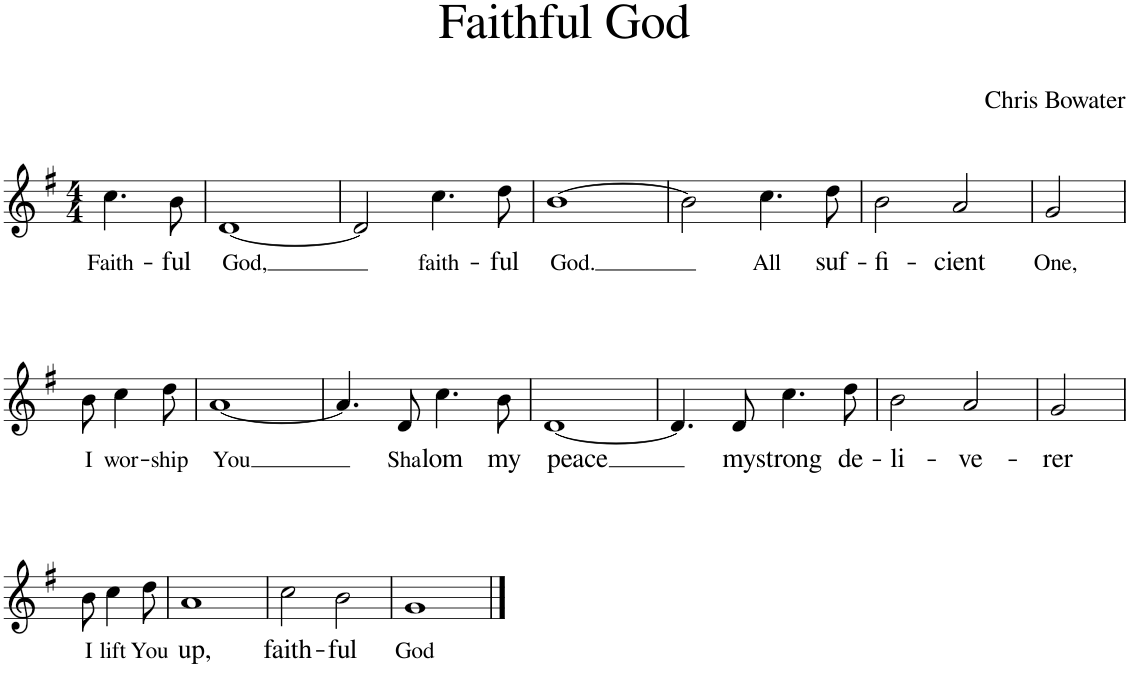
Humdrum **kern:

**kern	**text
*part1	*part1
*staff1	*staff1
*I"Piano	*
*I'Pno	*
*clefG2	*
*k[f#]	*
*M4/4	*
=1	=1
!	!LO:LY:b
4.cc\	Faith-
!	!LO:LY:b
8b\	-ful
=2	=2
!	!LO:LY:b
[1d	God,
=3	=3
2d/]	.
!	!LO:LY:b
4.cc\	faith-
!	!LO:LY:b
8dd\	-ful
=4	=4
!	!LO:LY:b
[1b	God.
=5	=5
2b\]	.
!	!LO:LY:b
4.cc\	All
!	!LO:LY:b
8dd\	suf-
=6	=6
!	!LO:LY:b
2b\	-fi-
!	!LO:LY:b
2a/	-cient
=7	=7
!	!LO:LY:b
2g/	One,
!!LO:LB:g=z
=8	=8
!	!LO:LY:b
8b\	I
!	!LO:LY:b
4cc\	wor-
!	!LO:LY:b
8dd\	-ship
=9	=9
!	!LO:LY:b
[1a	You
=10	=10
4.a/]	.
!	!LO:LY:b
8d/	Sha-
!	!LO:LY:b
4.cc\	-lom
!	!LO:LY:b
8b\	my
=11	=11
!	!LO:LY:b
[1d	peace
=12	=12
4.d/]	.
!	!LO:LY:b
8d/	my
!	!LO:LY:b
4.cc\	strong
!	!LO:LY:b
8dd\	de-
=13	=13
!	!LO:LY:b
2b\	li-
!	!LO:LY:b
2a/	-ve-
=14	=14
!	!LO:LY:b
2g/	-rer
!!LO:LB:g=z
=15	=15
!	!LO:LY:b
8b\	I
!	!LO:LY:b
4cc\	lift
!	!LO:LY:b
8dd\	You
=16	=16
!	!LO:LY:b
1a	up,
=17	=17
!	!LO:LY:b
2cc\	faith-
!	!LO:LY:b
2b\	ful
=18	=18
!	!LO:LY:b
1g	God
==	==
*-	*-
